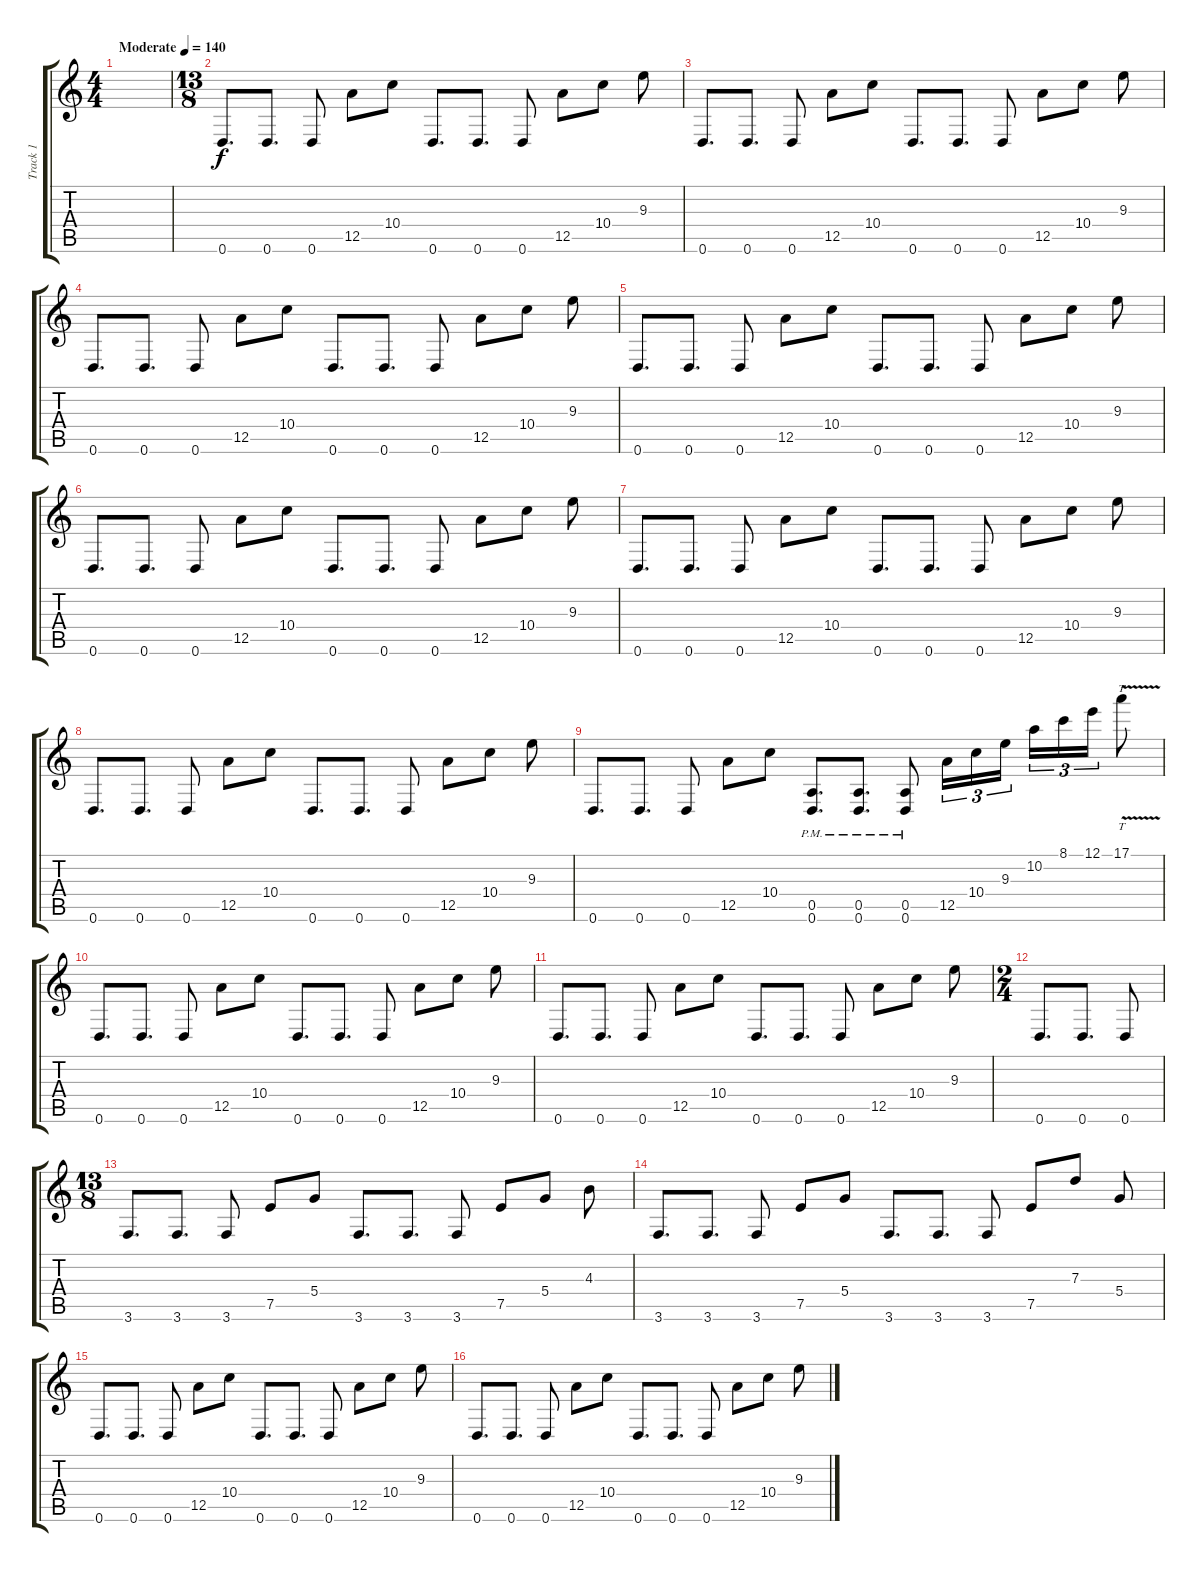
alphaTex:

\track ("Track 1" "Track 1") {instrument distortionguitar}
\staff {score tabs}
\tuning (E4 B3 G3 D3 A2 D2) {hide}
\ts (4 4)
\tempo (140 "Moderate")
\clef g2
\ks c
|
\ts (13 8)
0.6.8{d} 0.6.8{d} 0.6.8 12.5.8 10.4.8 0.6.8{d} 0.6.8{d} 0.6.8 12.5.8 10.4.8 9.3.8 |
0.6.8{d} 0.6.8{d} 0.6.8 12.5.8 10.4.8 0.6.8{d} 0.6.8{d} 0.6.8 12.5.8 10.4.8 9.3.8 |
0.6.8{d} 0.6.8{d} 0.6.8 12.5.8 10.4.8 0.6.8{d} 0.6.8{d} 0.6.8 12.5.8 10.4.8 9.3.8 |
0.6.8{d} 0.6.8{d} 0.6.8 12.5.8 10.4.8 0.6.8{d} 0.6.8{d} 0.6.8 12.5.8 10.4.8 9.3.8 |
0.6.8{d} 0.6.8{d} 0.6.8 12.5.8 10.4.8 0.6.8{d} 0.6.8{d} 0.6.8 12.5.8 10.4.8 9.3.8 |
0.6.8{d} 0.6.8{d} 0.6.8 12.5.8 10.4.8 0.6.8{d} 0.6.8{d} 0.6.8 12.5.8 10.4.8 9.3.8 |
0.6.8{d} 0.6.8{d} 0.6.8 12.5.8 10.4.8 0.6.8{d} 0.6.8{d} 0.6.8 12.5.8 10.4.8 9.3.8 |
0.6.8{d} 0.6.8{d} 0.6.8 12.5.8 10.4.8 (0.5{pm} 0.6{pm}).8{d} (0.5{pm} 0.6{pm}).8{d} (0.5{pm} 0.6{pm}).8 12.5.16{tu (3 2)} 10.4.16{tu (3 2)} 9.3.16{tu (3 2)} 10.2.16{tu (3 2)} 8.1.16{tu (3 2)} 12.1.16{tu (3 2)} 17.1{v}.8{tt} |
0.6.8{d} 0.6.8{d} 0.6.8 12.5.8 10.4.8 0.6.8{d} 0.6.8{d} 0.6.8 12.5.8 10.4.8 9.3.8 |
0.6.8{d} 0.6.8{d} 0.6.8 12.5.8 10.4.8 0.6.8{d} 0.6.8{d} 0.6.8 12.5.8 10.4.8 9.3.8 |
\ts (2 4)
0.6.8{d} 0.6.8{d} 0.6.8 |
\ts (13 8)
3.6.8{d} 3.6.8{d} 3.6.8 7.5.8 5.4.8 3.6.8{d} 3.6.8{d} 3.6.8 7.5.8 5.4.8 4.3.8 |
3.6.8{d} 3.6.8{d} 3.6.8 7.5.8 5.4.8 3.6.8{d} 3.6.8{d} 3.6.8 7.5.8 7.3.8 5.4.8 |
0.6.8{d} 0.6.8{d} 0.6.8 12.5.8 10.4.8 0.6.8{d} 0.6.8{d} 0.6.8 12.5.8 10.4.8 9.3.8 |
0.6.8{d} 0.6.8{d} 0.6.8 12.5.8 10.4.8 0.6.8{d} 0.6.8{d} 0.6.8 12.5.8 10.4.8 9.3.8
